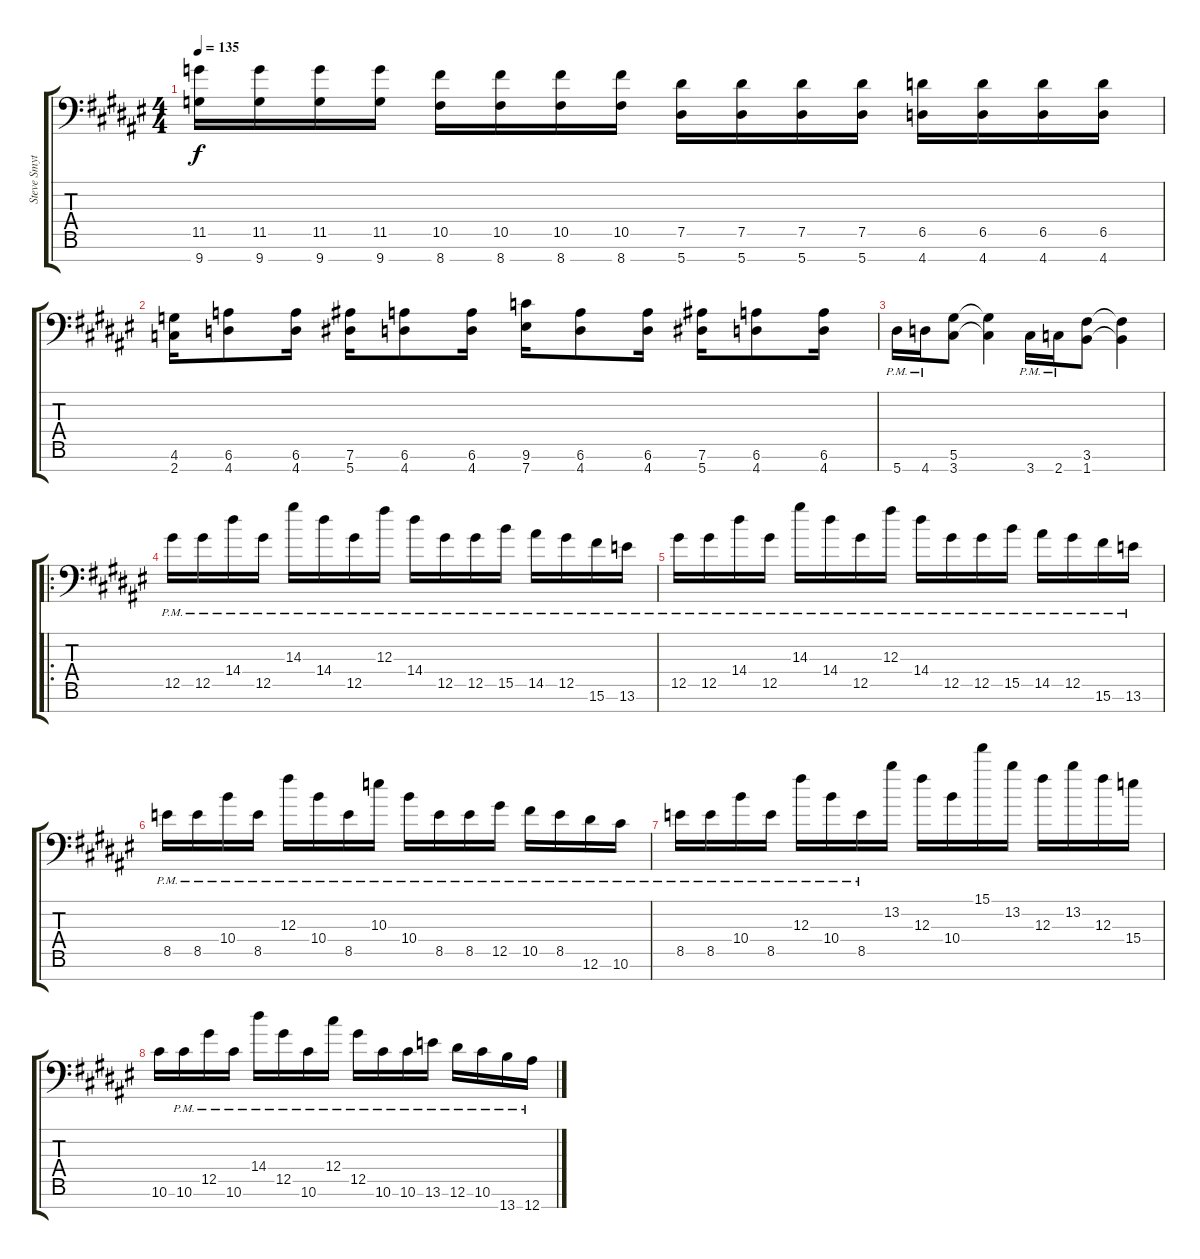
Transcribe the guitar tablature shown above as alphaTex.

\track ("Steve Smyth" "Steve Smyt") {instrument distortionguitar}
\staff {score tabs}
\tuning (Eb4 Bb3 Gb3 Db3 Ab2 Eb2 Bb1) {hide}
\ts (4 4)
\tempo 135
\clef f4
\ks f#
(11.5 9.7).16{dy f} (11.5 9.7).16 (11.5 9.7).16 (11.5 9.7).16 (10.5 8.7).16 (10.5 8.7).16 (10.5 8.7).16 (10.5 8.7).16 (7.5 5.7).16 (7.5 5.7).16 (7.5 5.7).16 (7.5 5.7).16 (6.5 4.7).16 (6.5 4.7).16 (6.5 4.7).16 (6.5 4.7).16 |
(4.6 2.7).16 (6.6 4.7).8 (6.6 4.7).16 (7.6 5.7).16 (6.6 4.7).8 (6.6 4.7).16 (9.6 7.7).16 (6.6 4.7).8 (6.6 4.7).16 (7.6 5.7).16 (6.6 4.7).8 (6.6 4.7).16 |
5.7{pm}.16 4.7{pm}.16 (5.6 3.7).8 (5.6{t} 3.7{t}).4 3.7{pm}.16 2.7{pm}.16 (3.6 1.7).8 (3.6{t} 1.7{t}).4 |
\ro
12.5{pm}.16 12.5{pm}.16 14.4{pm}.16 12.5{pm}.16 14.3{pm}.16 14.4{pm}.16 12.5{pm}.16 12.3{pm}.16 14.4{pm}.16 12.5{pm}.16 12.5{pm}.16 15.5{pm}.16 14.5{pm}.16 12.5{pm}.16 15.6{pm}.16 13.6{pm}.16 |
12.5{pm}.16 12.5{pm}.16 14.4{pm}.16 12.5{pm}.16 14.3{pm}.16 14.4{pm}.16 12.5{pm}.16 12.3{pm}.16 14.4{pm}.16 12.5{pm}.16 12.5{pm}.16 15.5{pm}.16 14.5{pm}.16 12.5{pm}.16 15.6{pm}.16 13.6{pm}.16 |
8.5{pm}.16 8.5{pm}.16 10.4{pm}.16 8.5{pm}.16 12.3{pm}.16 10.4{pm}.16 8.5{pm}.16 10.3{pm}.16 10.4{pm}.16 8.5{pm}.16 8.5{pm}.16 12.5{pm}.16 10.5{pm}.16 8.5{pm}.16 12.6{pm}.16 10.6{pm}.16 |
8.5{pm}.16 8.5{pm}.16 10.4{pm}.16 8.5{pm}.16 12.3{pm}.16 10.4{pm}.16 8.5{pm}.16 13.2.16 12.3.16 10.4.16 15.1.16 13.2.16 12.3.16 13.2.16 12.3.16 15.4.16 |
10.6.16 10.6{pm}.16 12.5{pm}.16 10.6{pm}.16 14.4{pm}.16 12.5{pm}.16 10.6{pm}.16 12.4{pm}.16 12.5{pm}.16 10.6{pm}.16 10.6{pm}.16 13.6{pm}.16 12.6{pm}.16 10.6{pm}.16 13.7{pm}.16 12.7{pm}.16
